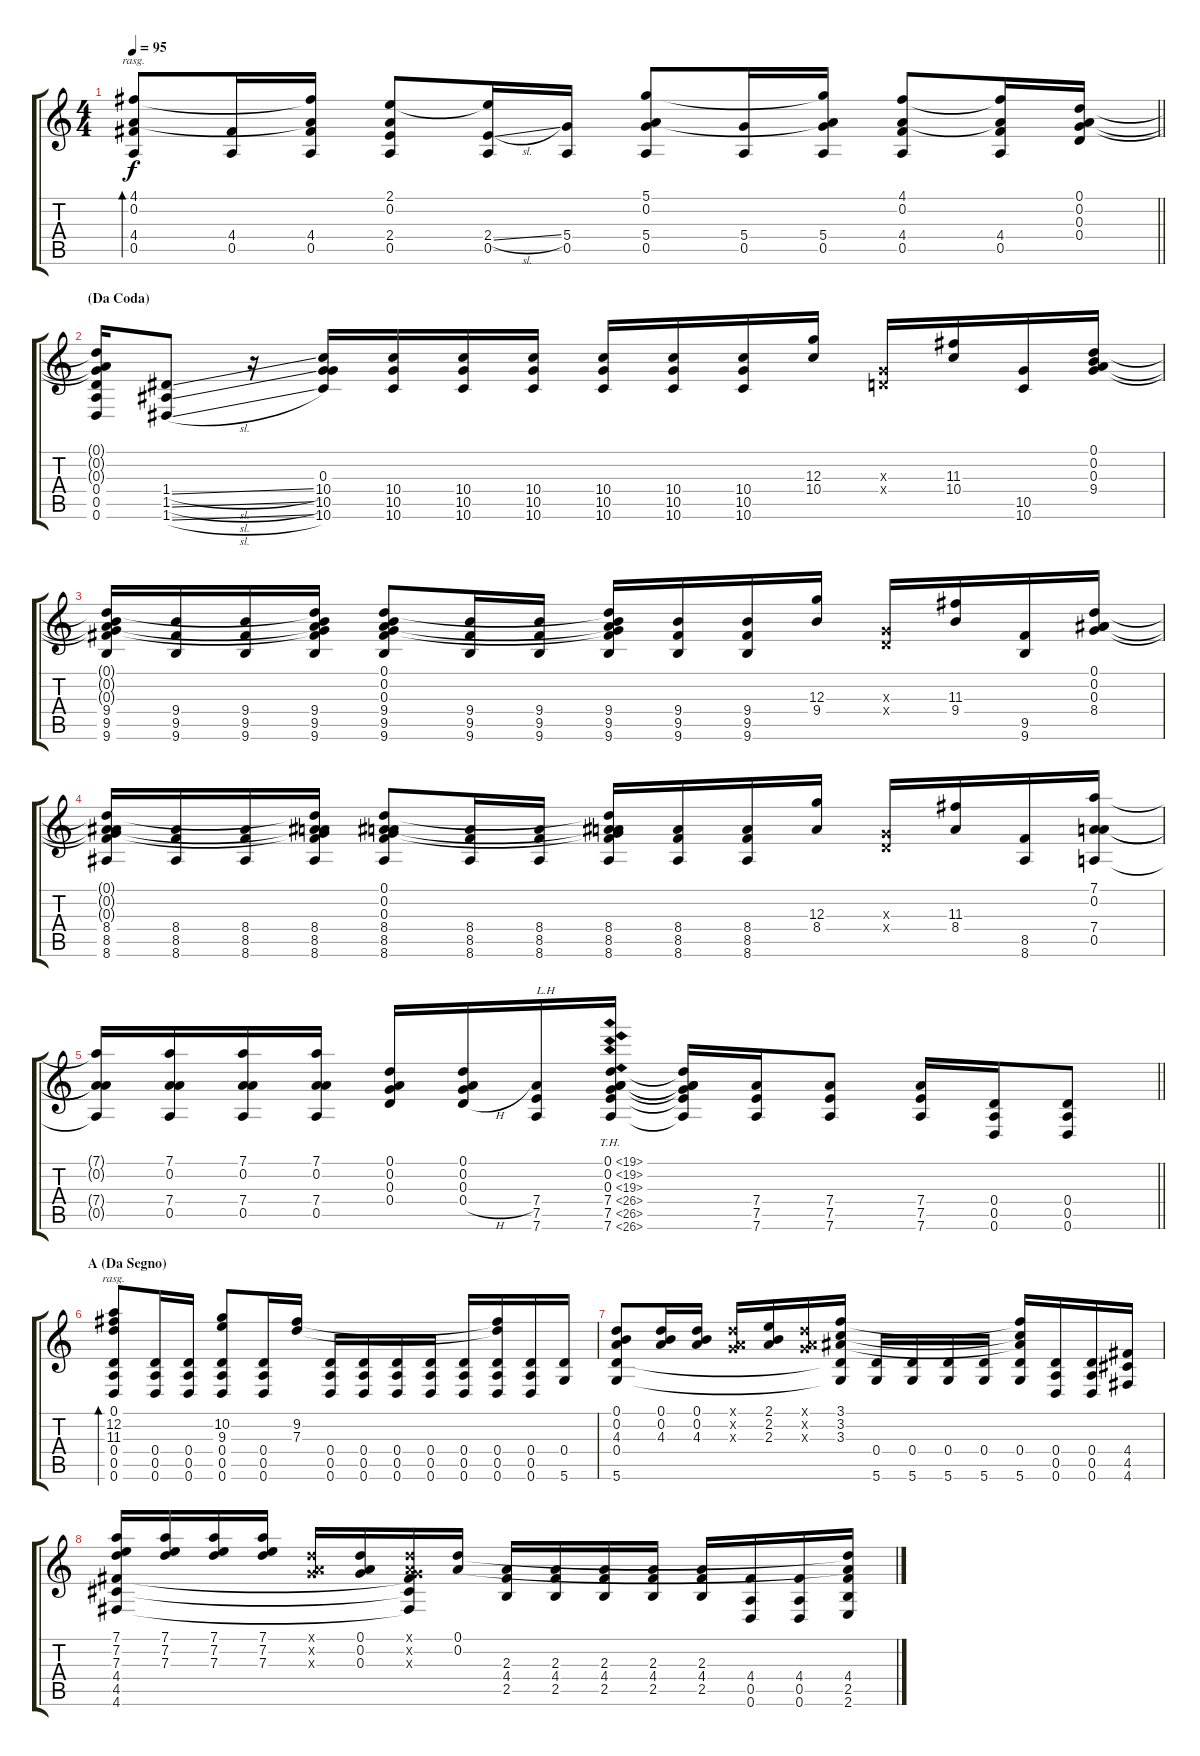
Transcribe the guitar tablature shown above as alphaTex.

\track "" {instrument acousticguitarsteel}
\staff {score tabs}
\tuning (D4 A3 G3 D3 A2 D2) {hide}
\ts (4 4)
\tempo 95
\clef g2
\barLineRight lightlight
\ks c
(4.1 0.2 4.4 0.5).8{bd 120 rasg ii dy f} (4.4 0.5).16 (4.1{t} 0.2{t} 4.4 0.5).16 (2.1 0.2 2.4 0.5).8 (2.1{t} 2.4{sl} 0.5).16 (5.4 0.5).16 (5.1 0.2 5.4 0.5).8 (5.4 0.5).16 (5.1{t} 0.2{t} 5.4 0.5).16 (4.1 0.2 4.4 0.5).8 (4.1{t} 0.2{t} 4.4 0.5).16 (0.1 0.2 0.3 0.4).16 |
\section ("" "(Da Coda)")
(0.1{t} 0.2{t} 0.3{t} 0.4 0.5 0.6).16 (1.4{sl} 1.5{sl} 1.6{sl}).8 r.16 (0.3 10.4 10.5 10.6).16 (10.4 10.5 10.6).16 (10.4 10.5 10.6).16 (10.4 10.5 10.6).16 (10.4 10.5 10.6).16 (10.4 10.5 10.6).16 (10.4 10.5 10.6).16 (12.3 10.4).16 (0.3{x} 0.4{x}).16 (11.3 10.4).16 (10.5 10.6).16 (0.1 0.2 0.3 9.4).16 |
(0.1{t} 0.2{t} 0.3{t} 9.4 9.5 9.6).16 (9.4 9.5 9.6).16 (9.4 9.5 9.6).16 (0.1{t} 0.2{t} 0.3{t} 9.4 9.5 9.6).16 (0.1 0.2 0.3 9.4 9.5 9.6).8 (9.4 9.5 9.6).16 (9.4 9.5 9.6).16 (0.1{t} 0.2{t} 0.3{t} 9.4 9.5 9.6).16 (9.4 9.5 9.6).16 (9.4 9.5 9.6).16 (12.3 9.4).16 (0.3{x} 0.4{x}).16 (11.3 9.4).16 (9.5 9.6).16 (0.1 0.2 0.3 8.4).16 |
(0.1{t} 0.2{t} 0.3{t} 8.4 8.5 8.6).16 (8.4 8.5 8.6).16 (8.4 8.5 8.6).16 (0.1{t} 0.2{t} 0.3{t} 8.4 8.5 8.6).16 (0.1 0.2 0.3 8.4 8.5 8.6).8 (8.4 8.5 8.6).16 (8.4 8.5 8.6).16 (0.1{t} 0.2{t} 0.3{t} 8.4 8.5 8.6).16 (8.4 8.5 8.6).16 (8.4 8.5 8.6).16 (12.3 8.4).16 (0.3{x} 0.4{x}).16 (11.3 8.4).16 (8.5 8.6).16 (7.1 0.2 7.4 0.5).16 |
\barLineRight lightlight
(7.1{t} 0.2{t} 7.4{t} 0.5{t}).16 (7.1 0.2 7.4 0.5).16 (7.1 0.2 7.4 0.5).16 (7.1 0.2 7.4 0.5).16 (0.1 0.2 0.3 0.4).16 (0.1 0.2 0.3 0.4{h}).16 (7.4 7.5 7.6).16{txt "L.H"} (0.1{th 19} 0.2{th 19} 0.3{th 19} 7.4{th 19} 7.5{th 19} 7.6{th 19}).16 (0.1{t} 0.2{t} 0.3{t} 7.4{t} 7.5{t} 7.6{t}).16 (7.4 7.5 7.6).16 (7.4 7.5 7.6).8 (7.4 7.5 7.6).16 (0.4 0.5 0.6).16 (0.4 0.5 0.6).8 |
\section ("" "A (Da Segno)")
(0.1 12.2 11.3 0.4 0.5 0.6).8{bd 60 rasg ii} (0.4 0.5 0.6).16 (0.4 0.5 0.6).16 (10.2 9.3 0.4 0.5 0.6).8 (0.4 0.5 0.6).16 (9.2 7.3).16 (0.4 0.5 0.6).16 (0.4 0.5 0.6).16 (0.4 0.5 0.6).16 (0.4 0.5 0.6).16 (0.4 0.5 0.6).16 (9.2{t} 7.3{t} 0.4 0.5 0.6).16 (0.4 0.5 0.6).16 (0.4 5.6).16 |
(0.1 0.2 4.3 0.4 5.6).8 (0.1 0.2 4.3).16 (0.1 0.2 4.3).16 (0.1{x} 0.2{x} 0.3{x}).16 (2.1 2.2 2.3).16 (0.1{x} 0.2{x} 0.3{x}).16 (3.1 3.2 3.3 0.4{t} 5.6{t}).16 (0.4 5.6).16 (0.4 5.6).16 (0.4 5.6).16 (0.4 5.6).16 (3.1{t} 3.2{t} 3.3{t} 0.4 5.6).16 (0.4 0.5 0.6).16 (0.4 0.5 0.6).16 (4.4 4.5 4.6).16 |
(7.1 7.2 7.3 4.4 4.5 4.6).16 (7.1 7.2 7.3).16 (7.1 7.2 7.3).16 (7.1 7.2 7.3).16 (0.1{x} 0.2{x} 0.3{x}).16 (0.1 0.2 0.3).16 (0.1{x} 0.2{x} 0.3{x} 4.4{t} 4.5{t} 4.6{t}).16 (0.1 0.2).16 (2.3 4.4 2.5).16 (2.3 4.4 2.5).16 (2.3 4.4 2.5).16 (2.3 4.4 2.5).16 (2.3 4.4 2.5).16 (4.4 0.5 0.6).16 (4.4 0.5 0.6).16 (0.1{t} 0.2{t} 4.4 2.5 2.6).16
